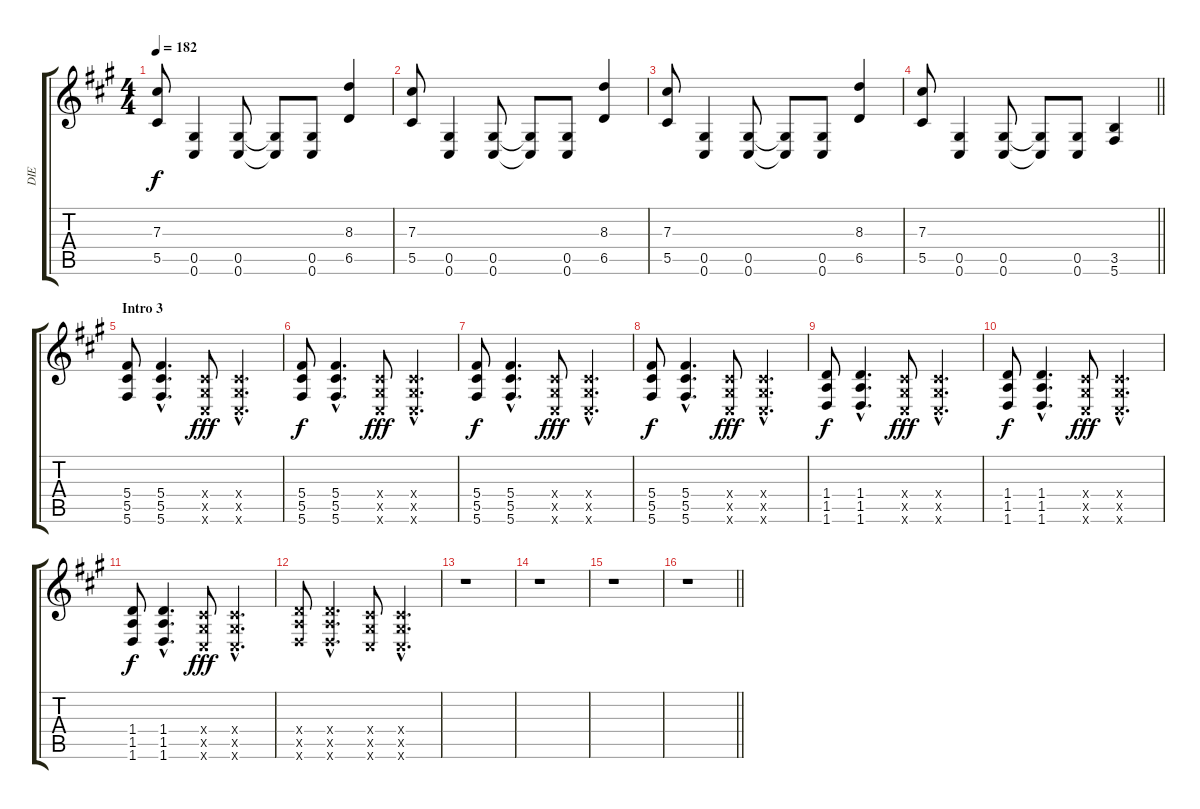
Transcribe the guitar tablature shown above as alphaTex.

\track ("DIE" "DIE") {instrument distortionguitar}
\staff {score tabs}
\tuning (Eb4 Bb3 Gb3 Db3 Ab2 Db2) {hide}
\ts (4 4)
\tempo 182
\clef g2
\ks a
(7.3 5.5).8{dy f} (0.5 0.6).4 (0.5 0.6).8 (0.5{t} 0.6{t}).8 (0.5 0.6).8 (8.3 6.5).4 |
(7.3 5.5).8 (0.5 0.6).4 (0.5 0.6).8 (0.5{t} 0.6{t}).8 (0.5 0.6).8 (8.3 6.5).4 |
(7.3 5.5).8 (0.5 0.6).4 (0.5 0.6).8 (0.5{t} 0.6{t}).8 (0.5 0.6).8 (8.3 6.5).4 |
\barLineRight lightlight
(7.3 5.5).8 (0.5 0.6).4 (0.5 0.6).8 (0.5{t} 0.6{t}).8 (0.5 0.6).8 (3.5 5.6).4 |
\section ("" "Intro 3")
(5.4 5.5 5.6).8 (5.4{hac} 5.5{hac} 5.6{hac}).4{d} (0.4{x} 0.5{x} 0.6{x}).8{dy fff} (0.4{hac x} 0.5{hac x} 0.6{hac x}).4{d} |
(5.4 5.5 5.6).8{dy f} (5.4{hac} 5.5{hac} 5.6{hac}).4{d} (0.4{x} 0.5{x} 0.6{x}).8{dy fff} (0.4{hac x} 0.5{hac x} 0.6{hac x}).4{d} |
(5.4 5.5 5.6).8{dy f} (5.4{hac} 5.5{hac} 5.6{hac}).4{d} (0.4{x} 0.5{x} 0.6{x}).8{dy fff} (0.4{hac x} 0.5{hac x} 0.6{hac x}).4{d} |
(5.4 5.5 5.6).8{dy f} (5.4{hac} 5.5{hac} 5.6{hac}).4{d} (0.4{x} 0.5{x} 0.6{x}).8{dy fff} (0.4{hac x} 0.5{hac x} 0.6{hac x}).4{d} |
(1.4 1.5 1.6).8{dy f} (1.4{hac} 1.5{hac} 1.6{hac}).4{d} (0.4{x} 0.5{x} 0.6{x}).8{dy fff} (0.4{hac x} 0.5{hac x} 0.6{hac x}).4{d} |
(1.4 1.5 1.6).8{dy f} (1.4{hac} 1.5{hac} 1.6{hac}).4{d} (0.4{x} 0.5{x} 0.6{x}).8{dy fff} (0.4{hac x} 0.5{hac x} 0.6{hac x}).4{d} |
(1.4 1.5 1.6).8{dy f} (1.4{hac} 1.5{hac} 1.6{hac}).4{d} (0.4{x} 0.5{x} 0.6{x}).8{dy fff} (0.4{hac x} 0.5{hac x} 0.6{hac x}).4{d} |
(1.4{x} 1.5{x} 1.6{x}).8 (1.4{hac x} 1.5{hac x} 1.6{hac x}).4{d} (0.4{x} 0.5{x} 0.6{x}).8 (0.4{hac x} 0.5{hac x} 0.6{hac x}).4{d} |
r.1 |
r.1 |
r.1 |
\barLineRight lightlight
r.1
